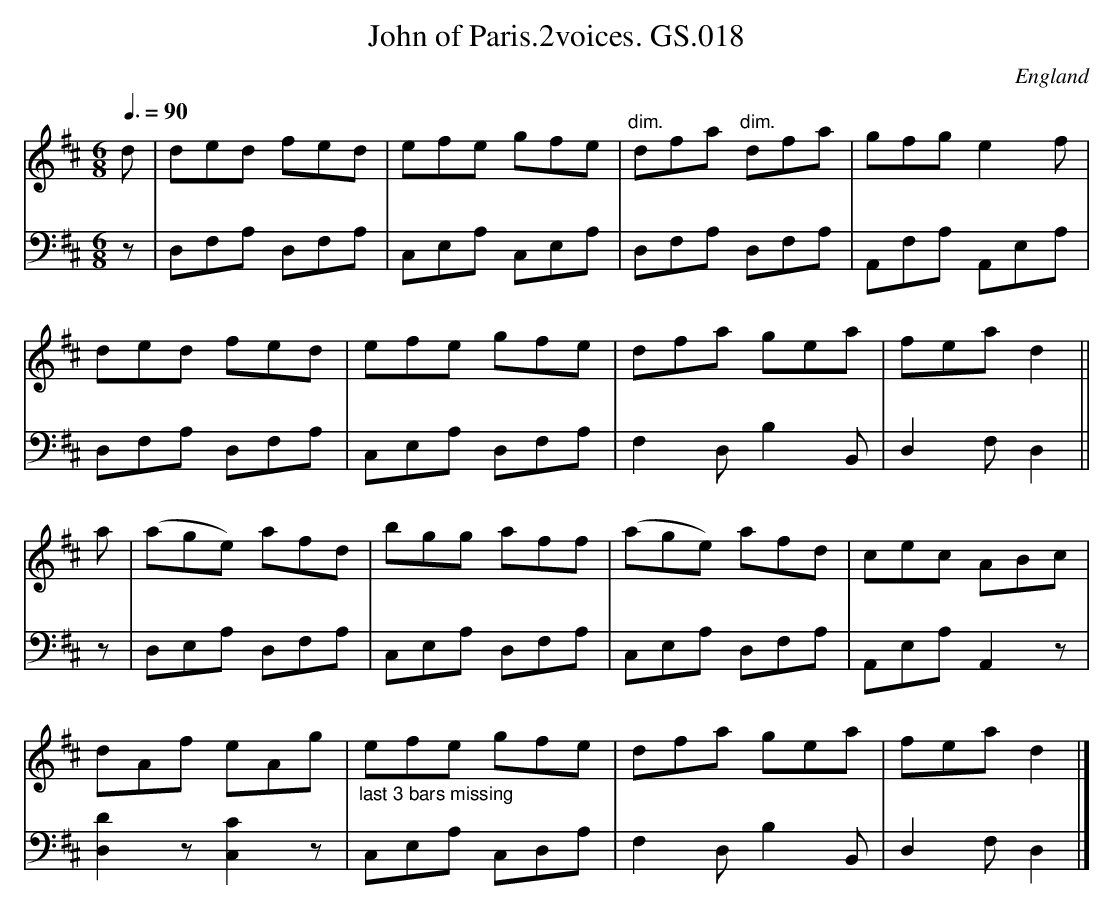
X:1
T:John of Paris.2voices. GS.018
L:1/8
M:6/8
O:England
Q:3/8=90
K:D major
V:1
[V:1]d | ded fed | efe gfe |\
"^dim."dfa "^dim."dfa | gfg e2f |!
[V:2]z | D,F,A, D,F,A, | \
C,E,A, C,E,A, | D,F,A, D,F,A, | A,,F,A, A,,E,A, |!
[V:1]ded fed | efe gfe | dfa gea | fea d2 ||!
[V:2]D,F,A, D,F,A, | C,E,A, D,F,A, | F,2D,B,2B,, | D,2F,D,2 ||!
[V:1]a | (age) afd | bgg aff | (age) afd | cec ABc |!
[V:2]z | D,E,A, D,F,A, | C,E,A, D,F,A, | C,E,A, D,F,A, | A,,E,A, A,,2 z |!
[V:1]dAf eAg |"_last 3 bars missing" efe gfe | dfa gea | fea d2 |]
[V:2][D,2D2]z [C,2C2] z | C,E,A, C,D,A, |\
F,2D,B,2B,, | D,2F,D,2 |]
